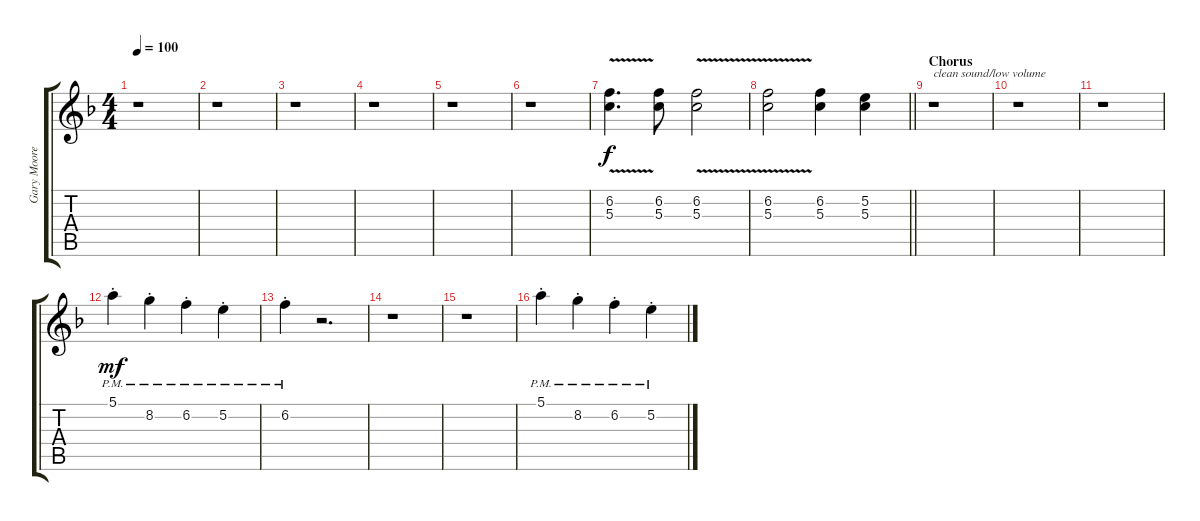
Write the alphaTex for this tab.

\track ("Gary Moore" "Gary Moore") {instrument overdrivenguitar}
\staff {score tabs}
\tuning (E4 B3 G3 D3 A2 E2) {hide}
\ts (4 4)
\tempo 100
\clef g2
\ks f
r.1{dy f} |
r.1 |
r.1 |
r.1 |
r.1 |
r.1 |
(6.2{v} 5.3{v}).4{d} (6.2 5.3).8 (6.2{v} 5.3{v}).2 |
\barLineRight lightlight
(6.2{v} 5.3{v}).2 (6.2 5.3).4 (5.2 5.3).4 |
\section ("" "Chorus")
r.1{txt "clean sound/low volume" instrument electricguitarjazz} |
r.1 |
r.1 |
5.1{pm st}.4{dy mf} 8.2{pm st}.4 6.2{pm st}.4 5.2{pm st}.4 |
6.2{pm st}.4 r.2{d} |
r.1 |
r.1 |
5.1{pm st}.4 8.2{pm st}.4 6.2{pm st}.4 5.2{pm st}.4
